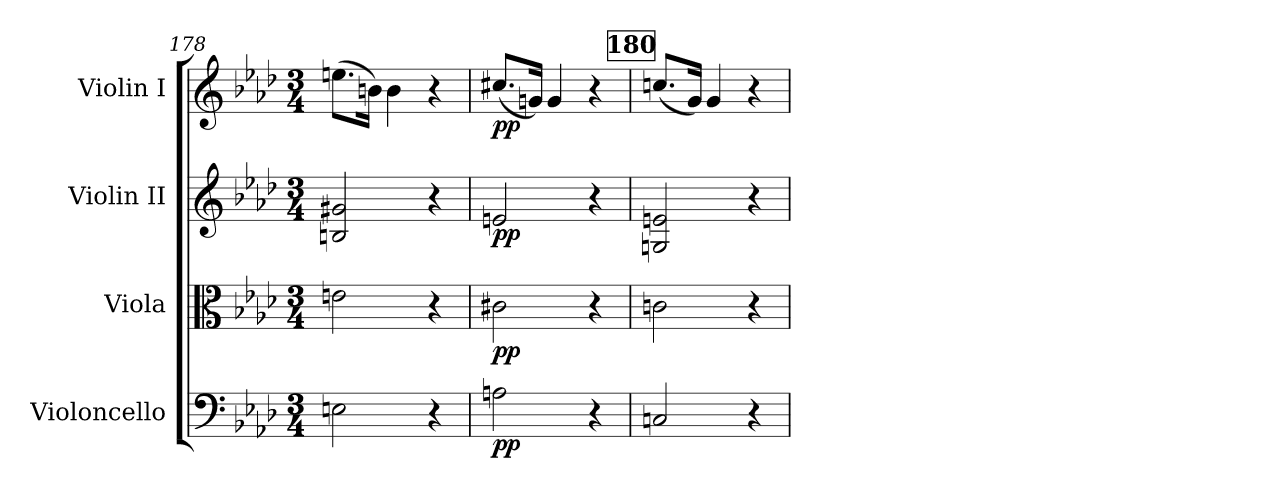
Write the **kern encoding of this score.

**kern	**dynam	**kern	**dynam	**kern	**dynam	**kern	**dynam
*part4	*part4	*part3	*part3	*part2	*part2	*part1	*part1
*staff4	*staff4	*staff3	*staff3	*staff2	*staff2	*staff1	*staff1
*I"Violoncello	*	*I"Viola	*	*I"Violin II	*	*I"Violin I	*
*I'Vc	*	*I'Vla	*	*I'Vln	*	*I'Vln	*
*clefF4	*	*clefC3	*	*clefG2	*	*clefG2	*
*k[b-e-a-d-]	*	*k[b-e-a-d-]	*	*k[b-e-a-d-]	*	*k[b-e-a-d-]	*
*M3/4	*	*M3/4	*	*M3/4	*	*M3/4	*
=178	=178	=178	=178	=178	=178	=178	=178
2En\	.	2en\	.	2Bn/ 2g#X/	.	(>8.een\L	.
.	.	.	.	.	.	16bn\Jk)	.
.	.	.	.	.	.	4b\	.
4r	.	4r	.	4r	.	4r	.
=179	=179	=179	=179	=179	=179	=179	=179
!	!LO:DY:b	!	!LO:DY:b	!	!LO:DY:b	!	!LO:DY:b
2An\	pp	2c#X\	pp	2en/	pp	(<8.cc#X/L	pp
.	.	.	.	.	.	16gn/Jk)	.
.	.	.	.	.	.	4g/	.
4r	.	4r	.	4r	.	4r	.
!!LO:REH:place=s1:a:B:fs=14:t=180
=180	=180	=180	=180	=180	=180	=180	=180
2Cn/	.	2cn\	.	2Gn/ 2en/	.	(<8.ccn/L	.
.	.	.	.	.	.	16g/Jk)	.
.	.	.	.	.	.	4g/	.
4r	.	4r	.	4r	.	4r	.
=	=	=	=	=	=	=	=
*-	*-	*-	*-	*-	*-	*-	*-
